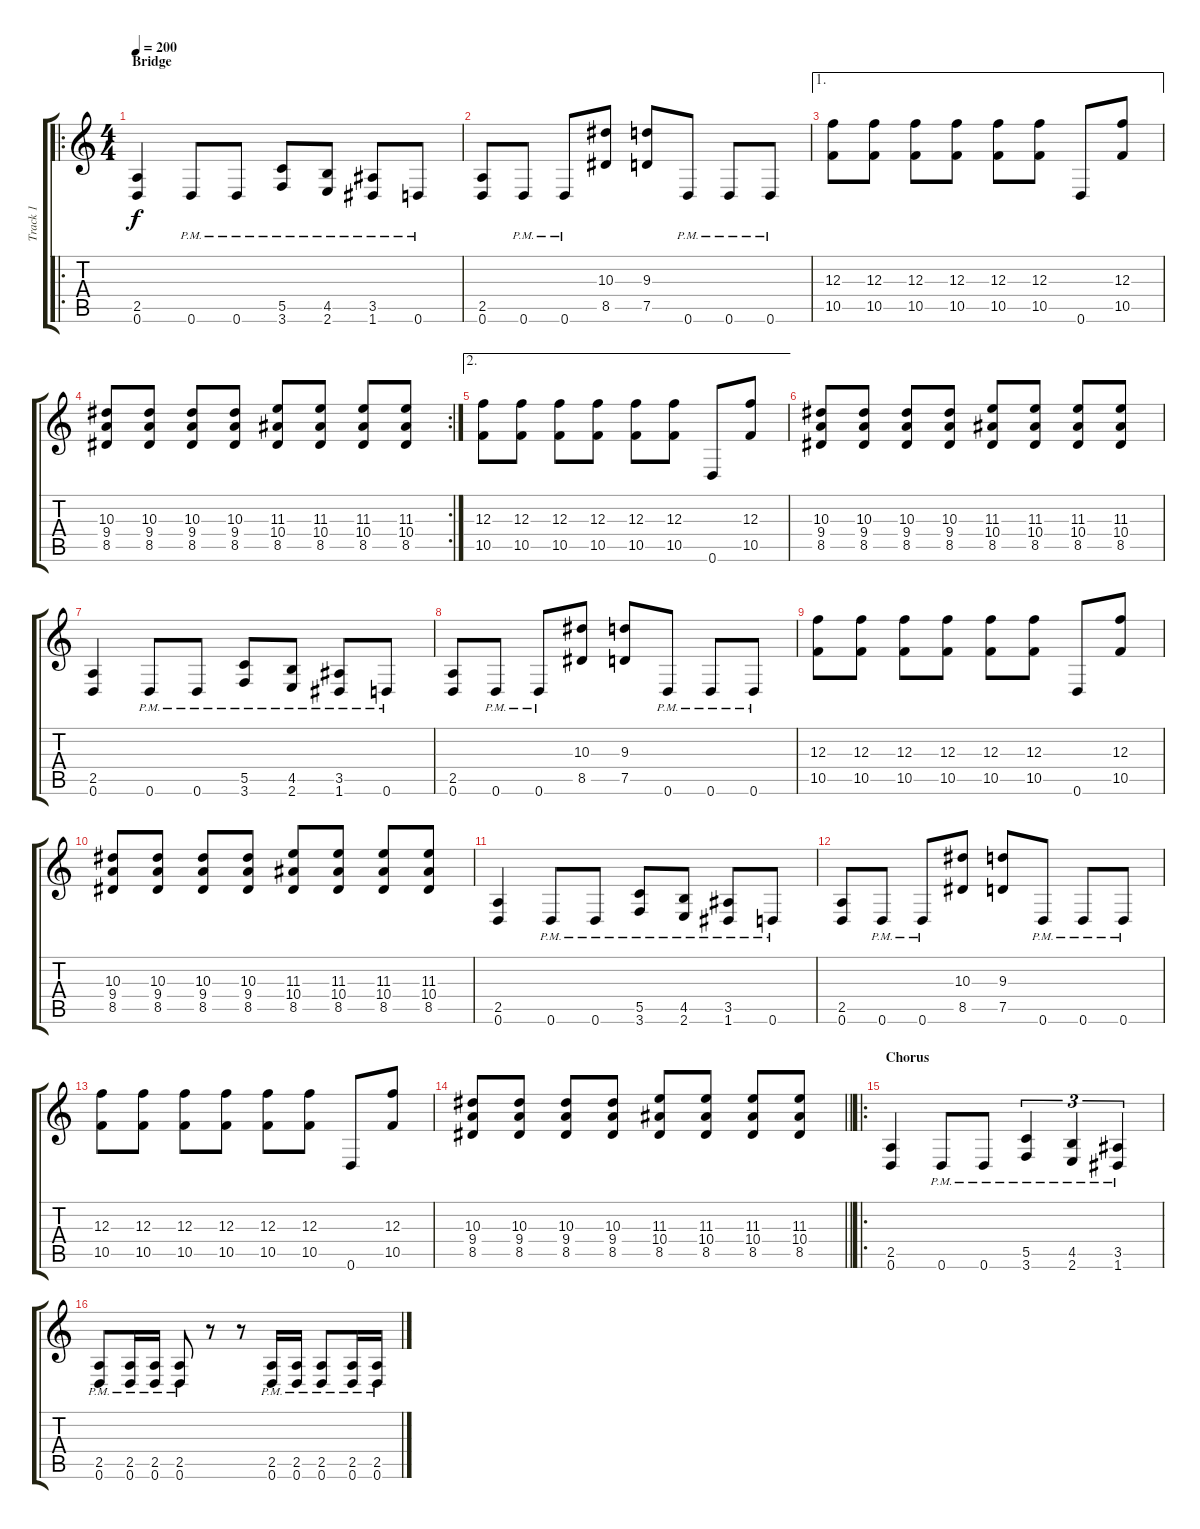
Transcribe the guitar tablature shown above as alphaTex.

\track ("Track 1" "Track 1") {instrument distortionguitar}
\staff {score tabs}
\tuning (D4 A3 F3 C3 G2 D2) {hide}
\ro
\ts (4 4)
\section ("" "Bridge")
\tempo 200
\clef g2
\ks c
(2.5 0.6).4{dy f} 0.6{pm}.8 0.6{pm}.8 (5.5{pm} 3.6{pm}).8 (4.5{pm} 2.6{pm}).8 (3.5{pm} 1.6{pm}).8 0.6{pm}.8 |
(2.5 0.6).8 0.6{pm}.8 0.6{pm}.8 (10.3 8.5).8 (9.3 7.5).8 0.6{pm}.8 0.6{pm}.8 0.6{pm}.8 |
\ae 1
(12.3 10.5).8 (12.3 10.5).8 (12.3 10.5).8 (12.3 10.5).8 (12.3 10.5).8 (12.3 10.5).8 0.6.8 (12.3 10.5).8 |
\rc 2
(10.3 9.4 8.5).8 (10.3 9.4 8.5).8 (10.3 9.4 8.5).8 (10.3 9.4 8.5).8 (11.3 10.4 8.5).8 (11.3 10.4 8.5).8 (11.3 10.4 8.5).8 (11.3 10.4 8.5).8 |
\ae 2
(12.3 10.5).8 (12.3 10.5).8 (12.3 10.5).8 (12.3 10.5).8 (12.3 10.5).8 (12.3 10.5).8 0.6.8 (12.3 10.5).8 |
(10.3 9.4 8.5).8 (10.3 9.4 8.5).8 (10.3 9.4 8.5).8 (10.3 9.4 8.5).8 (11.3 10.4 8.5).8 (11.3 10.4 8.5).8 (11.3 10.4 8.5).8 (11.3 10.4 8.5).8 |
(2.5 0.6).4 0.6{pm}.8 0.6{pm}.8 (5.5{pm} 3.6{pm}).8 (4.5{pm} 2.6{pm}).8 (3.5{pm} 1.6{pm}).8 0.6{pm}.8 |
(2.5 0.6).8 0.6{pm}.8 0.6{pm}.8 (10.3 8.5).8 (9.3 7.5).8 0.6{pm}.8 0.6{pm}.8 0.6{pm}.8 |
(12.3 10.5).8 (12.3 10.5).8 (12.3 10.5).8 (12.3 10.5).8 (12.3 10.5).8 (12.3 10.5).8 0.6.8 (12.3 10.5).8 |
(10.3 9.4 8.5).8 (10.3 9.4 8.5).8 (10.3 9.4 8.5).8 (10.3 9.4 8.5).8 (11.3 10.4 8.5).8 (11.3 10.4 8.5).8 (11.3 10.4 8.5).8 (11.3 10.4 8.5).8 |
(2.5 0.6).4 0.6{pm}.8 0.6{pm}.8 (5.5{pm} 3.6{pm}).8 (4.5{pm} 2.6{pm}).8 (3.5{pm} 1.6{pm}).8 0.6{pm}.8 |
(2.5 0.6).8 0.6{pm}.8 0.6{pm}.8 (10.3 8.5).8 (9.3 7.5).8 0.6{pm}.8 0.6{pm}.8 0.6{pm}.8 |
(12.3 10.5).8 (12.3 10.5).8 (12.3 10.5).8 (12.3 10.5).8 (12.3 10.5).8 (12.3 10.5).8 0.6.8 (12.3 10.5).8 |
\barLineRight lightlight
(10.3 9.4 8.5).8 (10.3 9.4 8.5).8 (10.3 9.4 8.5).8 (10.3 9.4 8.5).8 (11.3 10.4 8.5).8 (11.3 10.4 8.5).8 (11.3 10.4 8.5).8 (11.3 10.4 8.5).8 |
\ro
\section ("" "Chorus")
(2.5 0.6).4 0.6{pm}.8 0.6{pm}.8 (5.5{pm} 3.6{pm}).4{tu (3 2)} (4.5{pm} 2.6{pm}).4{tu (3 2)} (3.5{pm} 1.6{pm}).4{tu (3 2)} |
(2.5{pm} 0.6{pm}).8 (2.5{pm} 0.6{pm}).16 (2.5{pm} 0.6{pm}).16 (2.5{pm} 0.6{pm}).8 r.8 r.8 (2.5{pm} 0.6{pm}).16 (2.5{pm} 0.6{pm}).16 (2.5{pm} 0.6{pm}).8 (2.5{pm} 0.6{pm}).16 (2.5{pm} 0.6{pm}).16
